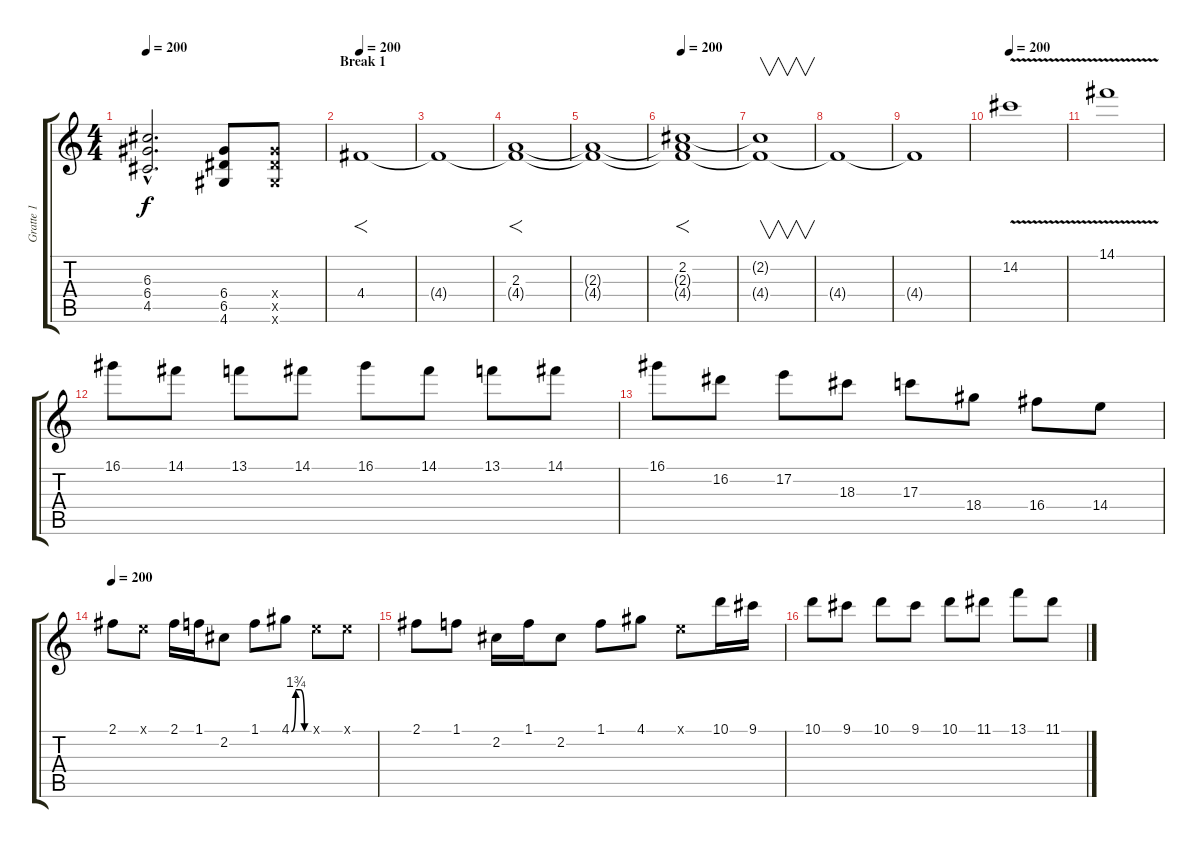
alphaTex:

\track ("Gratte 1" "Gratte 1") {instrument overdrivenguitar}
\staff {score tabs}
\tuning (E4 B3 G3 D3 A2 E2) {hide}
\ts (4 4)
\tempo 200
\clef g2
\ks c
(6.3{hac} 6.4{hac} 4.5{hac}).2{d dy f} (6.4 6.5 4.6).8 (6.4{x} 6.5{x} 4.6{x}).8 |
\section ("" "Break 1")
\tempo 200
4.4.1{f} |
4.4{t}.1 |
(2.3 4.4{t}).1{f} |
(2.3{t} 4.4{t}).1 |
\tempo 200
(2.2 2.3{t} 4.4{t}).1{f} |
(2.2{t} 4.4{t}).1{v} |
4.4{t}.1 |
4.4{t}.1 |
\tempo 200
14.2{v}.1 |
14.1{v}.1 |
16.1.8 14.1.8 13.1.8 14.1.8 16.1.8 14.1.8 13.1.8 14.1.8 |
16.1.8 16.2.8 17.2.8 18.3.8 17.3.8 18.4.8 16.4.8 14.4.8 |
\tempo 200
2.1.8 0.1{x}.8 2.1.16 1.1.16 2.2.8 1.1.8 4.1{be (custom 0 0 15 7 30 7 45 0 60 0)}.8 0.1{x}.8 0.1{x}.8 |
2.1.8 1.1.8 2.2.16 1.1.16 2.2.8 1.1.8 4.1.8 0.1{x}.8 10.1.16 9.1.16 |
10.1.8 9.1.8 10.1.8 9.1.8 10.1.8 11.1.8 13.1.8 11.1.8
